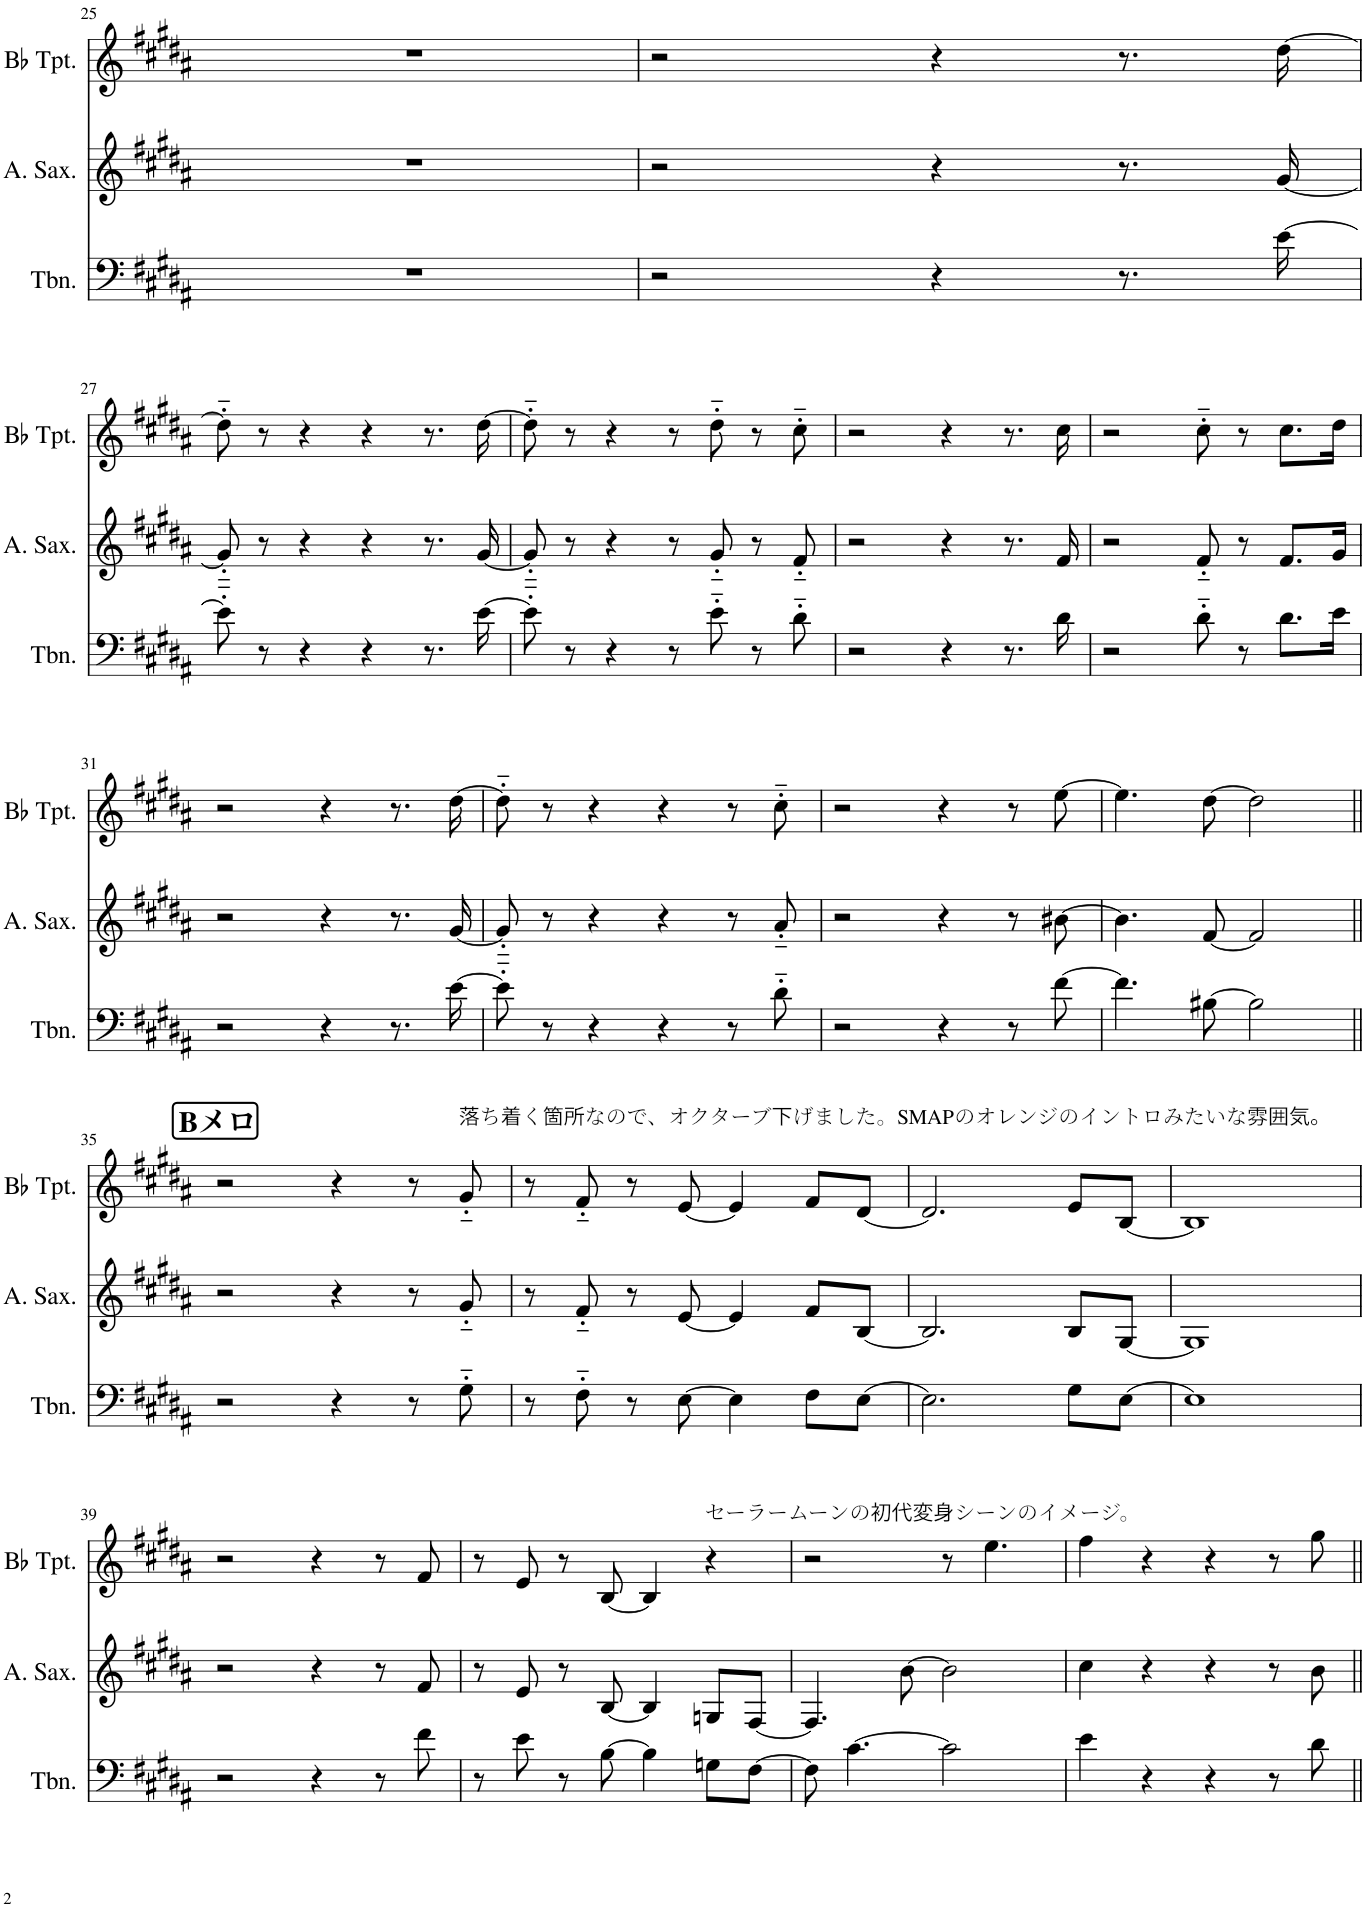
**kern	**kern	**kern
*part3	*part2	*part1
*staff3	*staff2	*staff1
*I"トロンボーン	*I"アルトサックス	*I"Bb トランペット
!!LO:PB:g=z
*clefF4	*clefG2	*clefG2
*	*ITrd5c9	*ITrd1c2
*k[f#c#g#d#a#]	*k[f#c#g#d#a#]	*k[f#c#g#d#a#]
*M4/4	*M4/4	*M4/4
=25	=25	=25
1r	1r	1r
=26	=26	=26
2r	2r	2r
4r	4r	4r
8.r	8.r	8.r
[16e\	[16g#/	[16dd#\
!!LO:LB:g=z
=27	=27	=27
8e'~\]	8g#'~/]	8dd#'~\]
8r	8r	8r
4r	4r	4r
4r	4r	4r
8.r	8.r	8.r
[16e\	[16g#/	[16dd#\
=28	=28	=28
8e'~\]	8g#'~/]	8dd#'~\]
8r	8r	8r
4r	4r	4r
8r	8r	8r
8e'~\	8g#'~/	8dd#'~\
8r	8r	8r
8d#'~\	8f#'~/	8cc#'~\
=29	=29	=29
2r	2r	2r
4r	4r	4r
8.r	8.r	8.r
16d#\	16f#/	16cc#\
=30	=30	=30
2r	2r	2r
8d#'~\	8f#'~/	8cc#'~\
8r	8r	8r
8.d#\L	8.f#/L	8.cc#\L
16e\Jk	16g#/Jk	16dd#\Jk
!!LO:LB:g=z
=31	=31	=31
2r	2r	2r
4r	4r	4r
8.r	8.r	8.r
[16e\	[16g#/	[16dd#\
=32	=32	=32
8e'~\]	8g#'~/]	8dd#'~\]
8r	8r	8r
4r	4r	4r
4r	4r	4r
8r	8r	8r
8d#'~\	8a#'~/	8cc#'~\
=33	=33	=33
2r	2r	2r
4r	4r	4r
8r	8r	8r
[8f#\	[8b#X\	[8ee\
=34	=34	=34
4.f#\]	4.b#\]	4.ee\]
[8B#X\	[8f#/	[8dd#\
2B#\]	2f#/]	2dd#\]
!!LO:LB:g=z
!!LO:REH:place=s1:a:B:cj:fs=14:t=Bメロ
=35||	=35||	=35||
2r	2r	2r
4r	4r	4r
8r	8r	8r
!	!	!LO:TX:a:t=落ち着く箇所なので、オクターブ下げました。SMAPのオレンジのイントロみたいな雰囲気。
8G#'~\	8g#'~/	8g#'~/
=36	=36	=36
8r	8r	8r
8F#'~\	8f#'~/	8f#'~/
8r	8r	8r
[8E\	[8e/	[8e/
4E\]	4e/]	4e/]
8F#\L	8f#/L	8f#/L
[8E\J	[8B/J	[8d#/J
=37	=37	=37
2.E\]	2.B/]	2.d#/]
8G#\L	8B/L	8e/L
[8E\J	[8G#/J	[8B/J
=38	=38	=38
1E]	1G#]	1B]
!!LO:LB:g=z
=39	=39	=39
2r	2r	2r
4r	4r	4r
8r	8r	8r
8f#\	8f#/	8f#/
=40	=40	=40
8r	8r	8r
8e\	8e/	8e/
8r	8r	8r
[8B\	[8B/	[8B/
4B\]	4B/]	4B/]
!	!	!LO:TX:a:t=セーラームーンの初代変身シーンのイメージ。
8Gn\L	8Gn/L	4r
[8F#\J	[8F#/J	.
=41	=41	=41
8F#\]	4.F#/]	2r
[4.c#\	.	.
.	[8b\	.
2c#\]	2b\]	8r
.	.	4.ee\
=42	=42	=42
4e\	4cc#\	4ff#\
4r	4r	4r
4r	4r	4r
8r	8r	8r
8d#\	8b\	8gg#\
=||	=||	=||
*-	*-	*-
